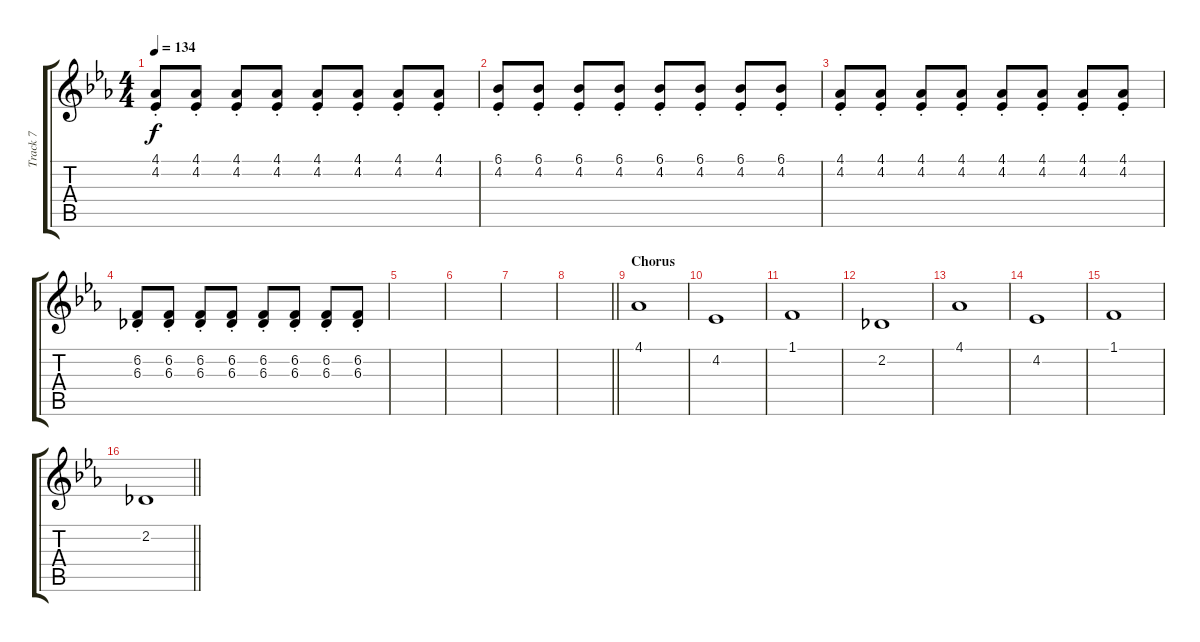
\track ("Track 7" "Track 7") {instrument churchorgan}
\staff {score tabs}
\tuning (E4 B3 G3 D3 A2 E2) {hide}
\ts (4 4)
\tempo 134
\clef g2
\ks eb
(4.1 4.2{st}).8{dy f} (4.1 4.2{st}).8 (4.1 4.2{st}).8 (4.1 4.2{st}).8 (4.1 4.2{st}).8 (4.1 4.2{st}).8 (4.1 4.2{st}).8 (4.1 4.2{st}).8 |
(6.1 4.2{st}).8 (6.1 4.2{st}).8 (6.1 4.2{st}).8 (6.1 4.2{st}).8 (6.1 4.2{st}).8 (6.1 4.2{st}).8 (6.1 4.2{st}).8 (6.1 4.2{st}).8 |
(4.1 4.2{st}).8 (4.1 4.2{st}).8 (4.1 4.2{st}).8 (4.1 4.2{st}).8 (4.1 4.2{st}).8 (4.1 4.2{st}).8 (4.1 4.2{st}).8 (4.1 4.2{st}).8 |
(6.2 6.3{st}).8 (6.2 6.3{st}).8 (6.2 6.3{st}).8 (6.2 6.3{st}).8 (6.2 6.3{st}).8 (6.2 6.3{st}).8 (6.2 6.3{st}).8 (6.2 6.3{st}).8 |
|
|
|
\barLineRight lightlight
|
\section ("" "Chorus")
4.1.1 |
4.2.1 |
1.1.1 |
2.2.1 |
4.1.1 |
4.2.1 |
1.1.1 |
\barLineRight lightlight
2.2.1
